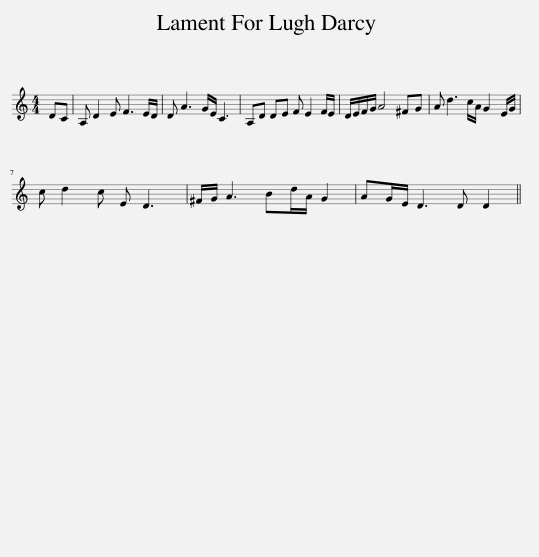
X:1
L:1/8
M:4/4
I:linebreak $
K:C
V:1 treble
V:1
 DC | A, D2 E F3 E/D/ | D A3 G/E/ C3 | A,D DE F E2 F/E/ | D/E/F/G/ A4 ^FG | %5
 A d3 c/A/ G2 E/G/ |$ c d2 c E D3 | ^F/G/ A3 Bd/A/ G2 | AG/E/ D3 D D2 || %9
